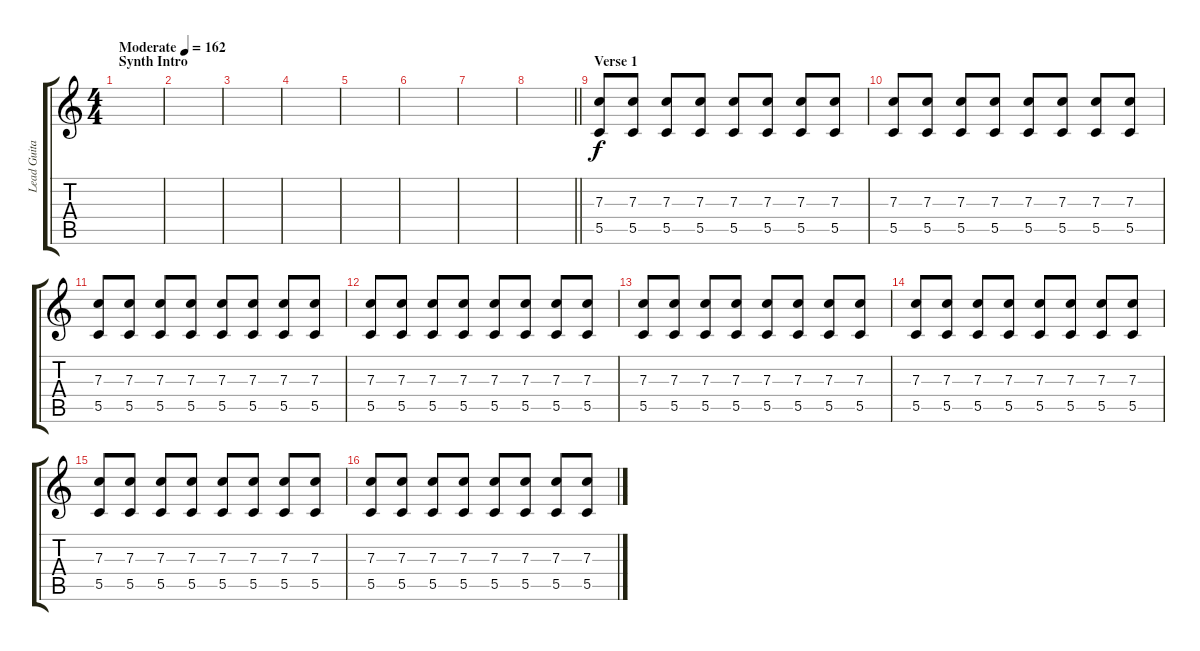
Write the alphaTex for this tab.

\track ("Lead Guitar" "Lead Guita") {instrument distortionguitar}
\staff {score tabs}
\tuning (D4 A3 F3 C3 G2 C2) {hide}
\ts (4 4)
\section ("" "Synth Intro")
\tempo (162 "Moderate")
\clef g2
\ks c
|
|
|
|
|
|
|
\barLineRight lightlight
|
\section ("" "Verse 1")
(7.3 5.5).8 (7.3 5.5).8 (7.3 5.5).8 (7.3 5.5).8 (7.3 5.5).8 (7.3 5.5).8 (7.3 5.5).8 (7.3 5.5).8 |
(7.3 5.5).8 (7.3 5.5).8 (7.3 5.5).8 (7.3 5.5).8 (7.3 5.5).8 (7.3 5.5).8 (7.3 5.5).8 (7.3 5.5).8 |
(7.3 5.5).8 (7.3 5.5).8 (7.3 5.5).8 (7.3 5.5).8 (7.3 5.5).8 (7.3 5.5).8 (7.3 5.5).8 (7.3 5.5).8 |
(7.3 5.5).8 (7.3 5.5).8 (7.3 5.5).8 (7.3 5.5).8 (7.3 5.5).8 (7.3 5.5).8 (7.3 5.5).8 (7.3 5.5).8 |
(7.3 5.5).8 (7.3 5.5).8 (7.3 5.5).8 (7.3 5.5).8 (7.3 5.5).8 (7.3 5.5).8 (7.3 5.5).8 (7.3 5.5).8 |
(7.3 5.5).8 (7.3 5.5).8 (7.3 5.5).8 (7.3 5.5).8 (7.3 5.5).8 (7.3 5.5).8 (7.3 5.5).8 (7.3 5.5).8 |
(7.3 5.5).8 (7.3 5.5).8 (7.3 5.5).8 (7.3 5.5).8 (7.3 5.5).8 (7.3 5.5).8 (7.3 5.5).8 (7.3 5.5).8 |
(7.3 5.5).8 (7.3 5.5).8 (7.3 5.5).8 (7.3 5.5).8 (7.3 5.5).8 (7.3 5.5).8 (7.3 5.5).8 (7.3 5.5).8
